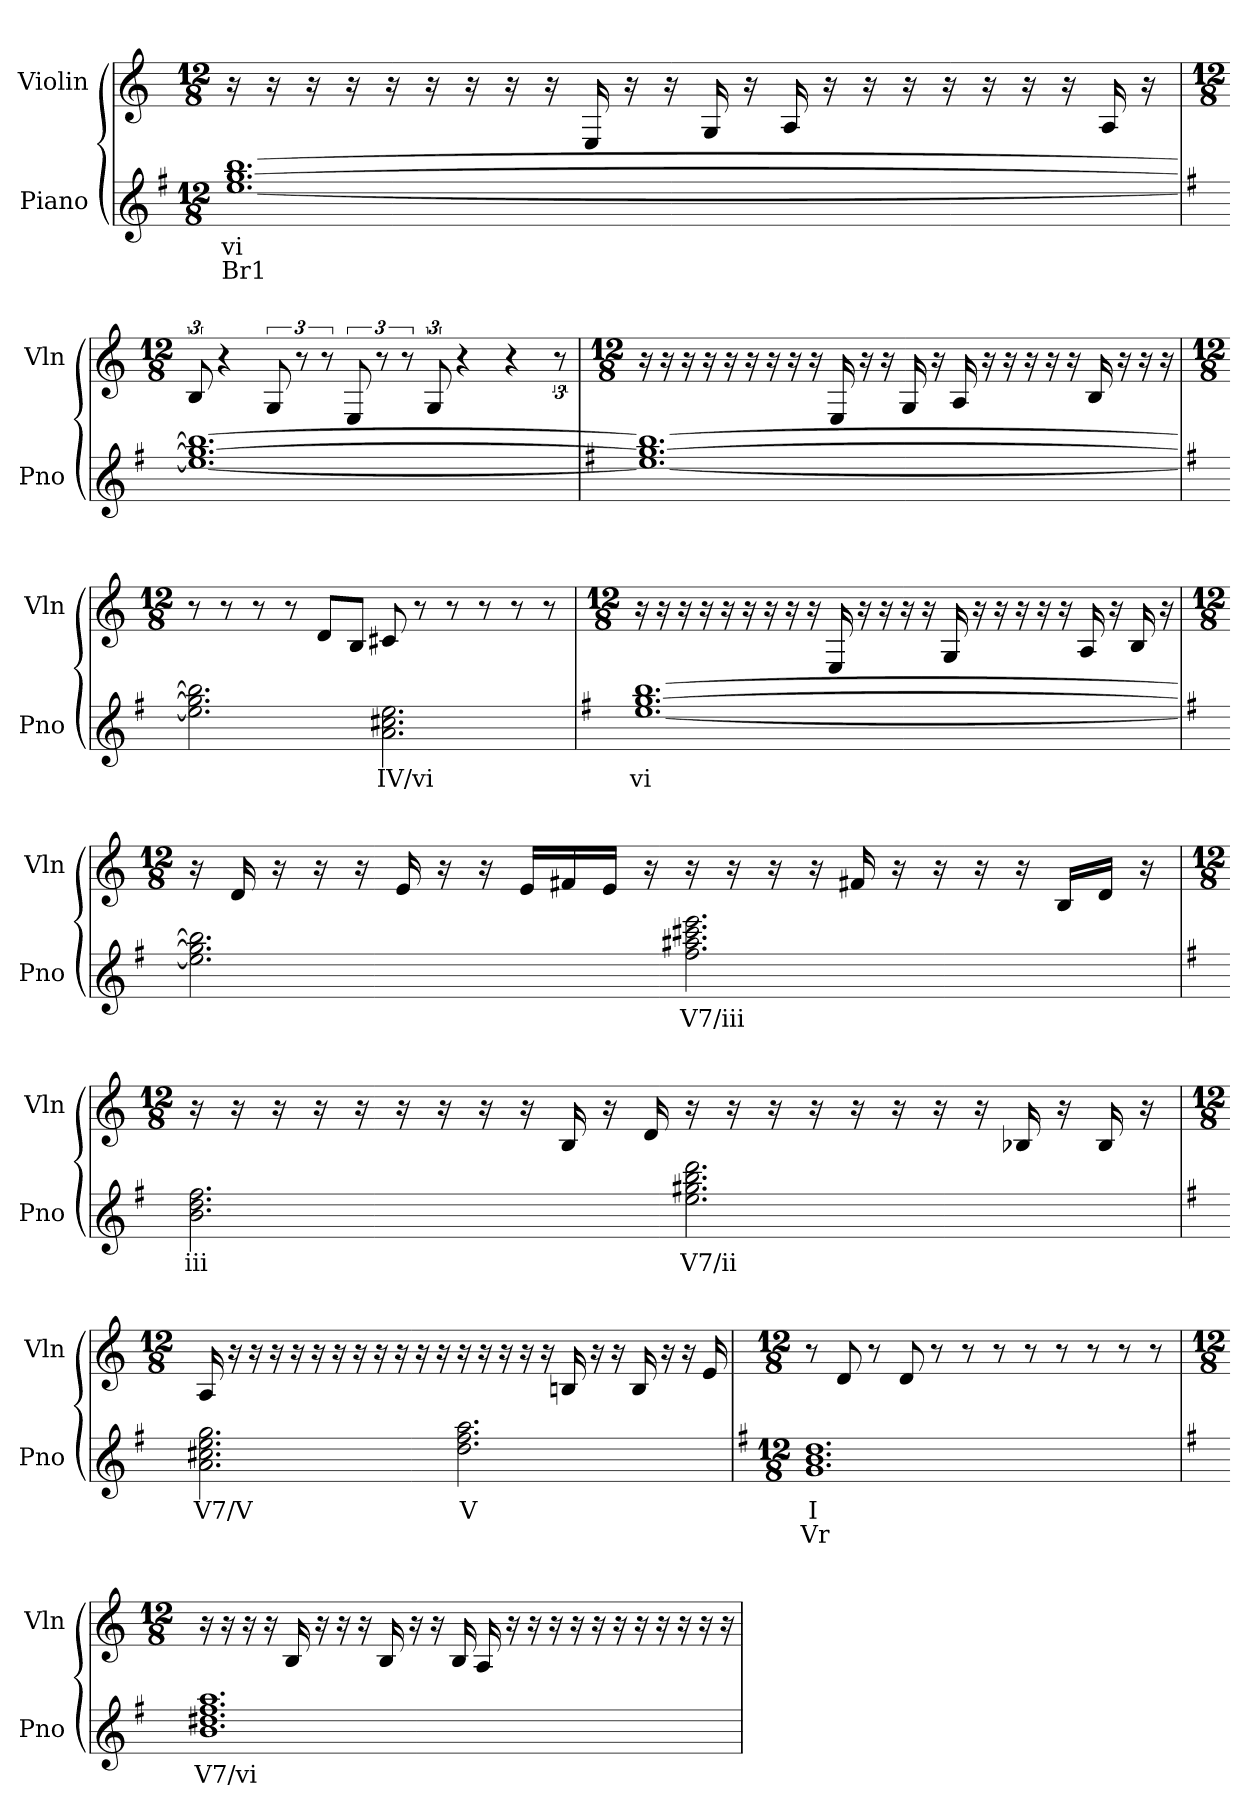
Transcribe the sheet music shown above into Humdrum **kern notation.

**kern	**text	**text	**kern
*part2	*part2	*part2	*part1
*staff2	*staff2	*staff2	*staff1
*I"Piano	*	*	*I"Violin
*I'Pno	*	*	*I'Vln
*k[f#]	*	*	*
*G:	*	*	*
*M12/8	*	*	*M12/8
=	=	=	=
[1.ee [1.gg [1.bb	vi	Br1	16r
.	.	.	16r
.	.	.	16r
.	.	.	16r
.	.	.	16r
.	.	.	16r
.	.	.	16r
.	.	.	16r
.	.	.	16r
.	.	.	16E
.	.	.	16r
.	.	.	16r
.	.	.	16G
.	.	.	16r
.	.	.	16A
.	.	.	16r
.	.	.	16r
.	.	.	16r
.	.	.	16r
.	.	.	16r
.	.	.	16r
.	.	.	16r
.	.	.	16A
.	.	.	16r
=	=	=	=
*k[f#]	*	*	*
*G:	*	*	*
*	*	*	*M12/8
1.ee_ 1.gg_ 1.bb_	.	.	12B
.	.	.	4r
.	.	.	12G
.	.	.	12r
.	.	.	12r
.	.	.	12E
.	.	.	12r
.	.	.	12r
.	.	.	12G
.	.	.	4r
.	.	.	4r
.	.	.	12r
=	=	=	=
*k[f#]	*	*	*
*G:	*	*	*
*	*	*	*M12/8
1.ee_ 1.gg_ 1.bb_	.	.	16r
.	.	.	16r
.	.	.	16r
.	.	.	16r
.	.	.	16r
.	.	.	16r
.	.	.	16r
.	.	.	16r
.	.	.	16r
.	.	.	16E
.	.	.	16r
.	.	.	16r
.	.	.	16G
.	.	.	16r
.	.	.	16A
.	.	.	16r
.	.	.	16r
.	.	.	16r
.	.	.	16r
.	.	.	16r
.	.	.	16B
.	.	.	16r
.	.	.	16r
.	.	.	16r
=	=	=	=
*k[f#]	*	*	*
*G:	*	*	*
*	*	*	*M12/8
2.ee] 2.gg] 2.bb]	.	.	8r
.	.	.	8r
.	.	.	8r
.	.	.	8r
.	.	.	8dL
.	.	.	8BJ
2.a 2.cc#X 2.ee	IV/vi	.	8c#X
.	.	.	8r
.	.	.	8r
.	.	.	8r
.	.	.	8r
.	.	.	8r
=	=	=	=
*k[f#]	*	*	*
*G:	*	*	*
*	*	*	*M12/8
[1.ee [1.gg [1.bb	vi	.	16r
.	.	.	16r
.	.	.	16r
.	.	.	16r
.	.	.	16r
.	.	.	16r
.	.	.	16r
.	.	.	16r
.	.	.	16r
.	.	.	16E
.	.	.	16r
.	.	.	16r
.	.	.	16r
.	.	.	16r
.	.	.	16G
.	.	.	16r
.	.	.	16r
.	.	.	16r
.	.	.	16r
.	.	.	16r
.	.	.	16A
.	.	.	16r
.	.	.	16B
.	.	.	16r
=	=	=	=
*k[f#]	*	*	*
*G:	*	*	*
*	*	*	*M12/8
2.ee] 2.gg] 2.bb]	.	.	16r
.	.	.	16d
.	.	.	16r
.	.	.	16r
.	.	.	16r
.	.	.	16e
.	.	.	16r
.	.	.	16r
.	.	.	16eLL
.	.	.	16f#X
.	.	.	16eJJ
.	.	.	16r
2.ff# 2.aa#X 2.ccc#X 2.eee	V7/iii	.	16r
.	.	.	16r
.	.	.	16r
.	.	.	16r
.	.	.	16f#X
.	.	.	16r
.	.	.	16r
.	.	.	16r
.	.	.	16r
.	.	.	16BLL
.	.	.	16dJJ
.	.	.	16r
=	=	=	=
*k[f#]	*	*	*
*G:	*	*	*
*	*	*	*M12/8
2.b 2.dd 2.ff#	iii	.	16r
.	.	.	16r
.	.	.	16r
.	.	.	16r
.	.	.	16r
.	.	.	16r
.	.	.	16r
.	.	.	16r
.	.	.	16r
.	.	.	16B
.	.	.	16r
.	.	.	16d
2.ee 2.gg#X 2.bb 2.ddd	V7/ii	.	16r
.	.	.	16r
.	.	.	16r
.	.	.	16r
.	.	.	16r
.	.	.	16r
.	.	.	16r
.	.	.	16r
.	.	.	16B-X
.	.	.	16r
.	.	.	16B-
.	.	.	16r
=	=	=	=
*k[f#]	*	*	*
*G:	*	*	*
*	*	*	*M12/8
2.a 2.cc#X 2.ee 2.gg	V7/V	.	16A
.	.	.	16r
.	.	.	16r
.	.	.	16r
.	.	.	16r
.	.	.	16r
.	.	.	16r
.	.	.	16r
.	.	.	16r
.	.	.	16r
.	.	.	16r
.	.	.	16r
2.dd 2.ff# 2.aa	V	.	16r
.	.	.	16r
.	.	.	16r
.	.	.	16r
.	.	.	16r
.	.	.	16Bn
.	.	.	16r
.	.	.	16r
.	.	.	16B
.	.	.	16r
.	.	.	16r
.	.	.	16e
=	=	=	=
*k[f#]	*	*	*
*G:	*	*	*
*M12/8	*	*	*M12/8
1.g 1.b 1.dd	I	Vr	8r
.	.	.	8d
.	.	.	8r
.	.	.	8d
.	.	.	8r
.	.	.	8r
.	.	.	8r
.	.	.	8r
.	.	.	8r
.	.	.	8r
.	.	.	8r
.	.	.	8r
=	=	=	=
*k[f#]	*	*	*
*G:	*	*	*
*	*	*	*M12/8
1.b 1.dd#X 1.ff# 1.aa	V7/vi	.	16r
.	.	.	16r
.	.	.	16r
.	.	.	16r
.	.	.	16B
.	.	.	16r
.	.	.	16r
.	.	.	16r
.	.	.	16B
.	.	.	16r
.	.	.	16r
.	.	.	16B
.	.	.	16A
.	.	.	16r
.	.	.	16r
.	.	.	16r
.	.	.	16r
.	.	.	16r
.	.	.	16r
.	.	.	16r
.	.	.	16r
.	.	.	16r
.	.	.	16r
.	.	.	16r
=	=	=	=
*-	*-	*-	*-
